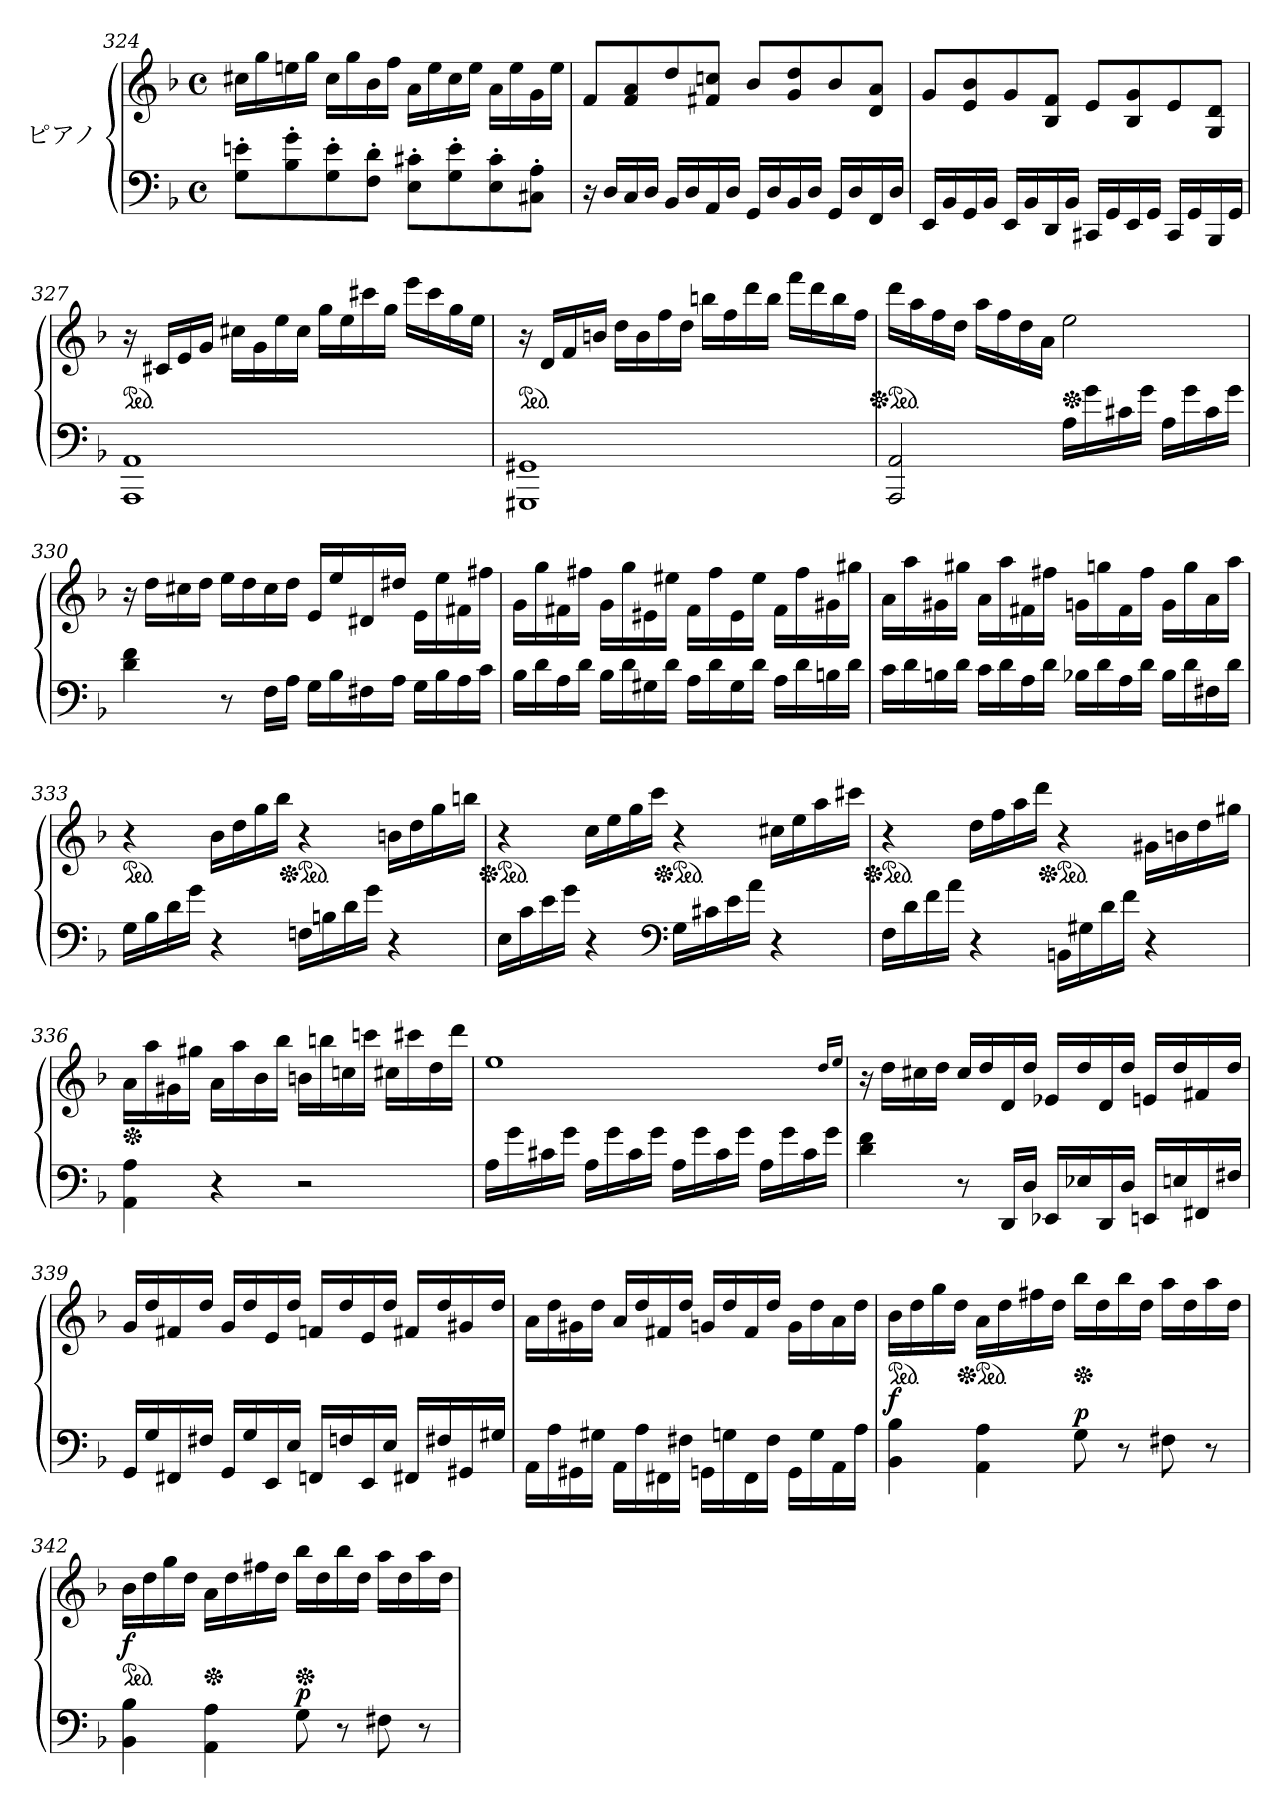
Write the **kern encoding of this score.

**kern	**kern	**dynam
*part1	*part1	*part1
*staff2	*staff1	*staff1/2
*I"ピアノ	*	*
*clefF4	*clefG2	*
*k[b-]	*k[b-]	*
*M4/4	*M4/4	*
*met(c)	*met(c)	*
=324	=324	=324
8G\' 8en\'L	16cc#X\LL	.
.	16gg\	.
8B-\' 8g\'	16een\	.
.	16gg\JJ	.
8G\' 8e\'	16cc#\LL	.
.	16gg\	.
8F\' 8d\'J	16b-\	.
.	16ff\JJ	.
8E\' 8c#X\'L	16a\LL	.
.	16ee\	.
8G\' 8e\'	16cc#\	.
.	16ee\JJ	.
8E\' 8c#\'	16a\LL	.
.	16ee\	.
8C#X\' 8A\'J	16g\	.
.	16ee\JJ	.
!!LO:LB:g=z
=325	=325	=325
16r	8f/L	.
16D/LL	.	.
16C/	8f/ 8a/	.
16D/JJ	.	.
16BB-/LL	8dd/	.
16D/	.	.
16AA/	8f#X/ 8ccn/J	.
16D/JJ	.	.
16GG/LL	8b-/L	.
16D/	.	.
16BB-/	8g/ 8dd/	.
16D/JJ	.	.
16GG/LL	8b-/	.
16D/	.	.
16FF/	8d/ 8a/J	.
16D/JJ	.	.
=326	=326	=326
16EE/LL	8g/L	.
16BB-/	.	.
16GG/	8e/ 8b-/	.
16BB-/JJ	.	.
16EE/LL	8g/	.
16BB-/	.	.
16DD/	8B-/ 8f/J	.
16BB-/JJ	.	.
16CC#X/LL	8e/L	.
16GG/	.	.
16EE/	8B-/ 8g/	.
16GG/JJ	.	.
16CC#/LL	8e/	.
16GG/	.	.
16BBB-/	8G/ 8d/J	.
16GG/JJ	.	.
!!LO:PB:g=z
=327	=327	=327
*	*ped	*
1AAA 1AA	16r	.
.	16c#X/LL	.
.	16e/	.
.	16g/JJ	.
.	16cc#X\LL	.
.	16g\	.
.	16ee\	.
.	16cc#\JJ	.
.	16gg\LL	.
.	16ee\	.
.	16ccc#X\	.
.	16gg\JJ	.
.	16eee\LL	.
.	16ccc#\	.
.	16gg\	.
.	16ee\JJ	.
=328	=328	=328
*	*ped	*
1GGG#X 1GG#X	16r	.
.	16d/LL	.
.	16f/	.
.	16bn/JJ	.
.	16dd\LL	.
.	16b\	.
.	16ff\	.
.	16dd\JJ	.
.	16bbn\LL	.
.	16ff\	.
.	16ddd\	.
.	16bb\JJ	.
.	16fff\LL	.
.	16ddd\	.
.	16bb\	.
.	16ff\JJ	.
!!LO:LB:g=z
=329	=329	=329
*	*Xped	*
*	*ped	*
2AAA/ 2AA/	16ddd\LL	.
.	16aa\	.
.	16ff\	.
.	16dd\JJ	.
.	16aa\LL	.
.	16ff\	.
.	16dd\	.
.	16a\JJ	.
*	*Xped	*
16A\LL	2ee\	.
16g\	.	.
16c#X\	.	.
16g\JJ	.	.
16A\LL	.	.
16g\	.	.
16c#\	.	.
16g\JJ	.	.
=330	=330	=330
4d\ 4f\	16r	.
.	16dd\LL	.
.	16cc#X\	.
.	16dd\JJ	.
8r	16ee\LL	.
.	16dd\	.
16F\LL	16cc#\	.
16A\JJ	16dd\JJ	.
16G\LL	16e/LL	.
16B-\	16ee/	.
16F#X\	16d#X/	.
16A\JJ	16dd#X/JJ	.
16G\LL	16e\LL	.
16B-\	16ee\	.
16A\	16f#X\	.
16c\JJ	16ff#X\JJ	.
!!LO:LB:g=z
=331	=331	=331
16B-\LL	16g\LL	.
16d\	16gg\	.
16A\	16f#X\	.
16d\JJ	16ff#X\JJ	.
16B-\LL	16g\LL	.
16d\	16gg\	.
16G#X\	16e#X\	.
16d\JJ	16ee#X\JJ	.
16A\LL	16f#\LL	.
16d\	16ff#\	.
16G#\	16e#\	.
16d\JJ	16ee#\JJ	.
16A\LL	16f#\LL	.
16d\	16ff#\	.
16Bn\	16g#X\	.
16d\JJ	16gg#X\JJ	.
=332	=332	=332
16c\LL	16a\LL	.
16d\	16aa\	.
16Bn\	16g#X\	.
16d\JJ	16gg#X\JJ	.
16c\LL	16a\LL	.
16d\	16aa\	.
16A\	16f#X\	.
16d\JJ	16ff#X\JJ	.
16B-X\LL	16gn\LL	.
16d\	16ggn\	.
16A\	16f#\	.
16d\JJ	16ff#\JJ	.
16B-\LL	16g\LL	.
16d\	16gg\	.
16F#X\	16a\	.
16d\JJ	16aa\JJ	.
!!LO:LB:g=z
=333	=333	=333
*	*ped	*
16G\LL	4r	.
16B-\	.	.
16d\	.	.
16g\JJ	.	.
4r	16b-\LL	.
.	16dd\	.
.	16gg\	.
.	16bb-\JJ	.
*	*Xped	*
*	*ped	*
16Fn\LL	4r	.
16Bn\	.	.
16d\	.	.
16g\JJ	.	.
4r	16bn\LL	.
.	16dd\	.
.	16gg\	.
.	16bbn\JJ	.
=334	=334	=334
*	*Xped	*
*	*ped	*
16E\LL	4r	.
16c\	.	.
16e\	.	.
16g\JJ	.	.
4r	16cc\LL	.
.	16ee\	.
.	16gg\	.
.	16ccc\JJ	.
*clefF4	*	*
*	*Xped	*
*	*ped	*
16G\LL	4r	.
16c#X\	.	.
16e\	.	.
16a\JJ	.	.
4r	16cc#X\LL	.
.	16ee\	.
.	16aa\	.
.	16ccc#X\JJ	.
!!LO:LB:g=z
=335	=335	=335
*	*Xped	*
*	*ped	*
16F\LL	4r	.
16d\	.	.
16f\	.	.
16a\JJ	.	.
4r	16dd\LL	.
.	16ff\	.
.	16aa\	.
.	16ddd\JJ	.
*	*Xped	*
*	*ped	*
16BBn\LL	4r	.
16G#X\	.	.
16d\	.	.
16f\JJ	.	.
4r	16g#X\LL	.
.	16bn\	.
.	16dd\	.
.	16gg#X\JJ	.
=336	=336	=336
*	*Xped	*
4AA\ 4A\	16a\LL	.
.	16aa\	.
.	16g#X\	.
.	16gg#X\JJ	.
4r	16a\LL	.
.	16aa\	.
.	16b-\	.
.	16bb-\JJ	.
2r	16bn\LL	.
.	16bbn\	.
.	16ccn\	.
.	16cccn\JJ	.
.	16cc#X\LL	.
.	16ccc#X\	.
.	16dd\	.
.	16ddd\JJ	.
!!LO:PB:g=z
=337	=337	=337
16A\LL	1ee	.
16g\	.	.
16c#X\	.	.
16g\JJ	.	.
16A\LL	.	.
16g\	.	.
16c#\	.	.
16g\JJ	.	.
16A\LL	.	.
16g\	.	.
16c#\	.	.
16g\JJ	.	.
16A\LL	.	.
16g\	.	.
16c#\	.	.
16g\JJ	.	.
.	16qdd/LL	.
.	16qee/JJ	.
=338	=338	=338
4d\ 4f\	16r	.
.	16dd\LL	.
.	16cc#X\	.
.	16dd\JJ	.
8r	16cc#/LL	.
.	16dd/	.
16DD/LL	16d/	.
16D/JJ	16dd/JJ	.
16EE-X/LL	16e-X/LL	.
16E-X/	16dd/	.
16DD/	16d/	.
16D/JJ	16dd/JJ	.
16EEn/LL	16en/LL	.
16En/	16dd/	.
16FF#X/	16f#X/	.
16F#X/JJ	16dd/JJ	.
!!LO:LB:g=z
=339	=339	=339
16GG/LL	16g/LL	.
16G/	16dd/	.
16FF#X/	16f#X/	.
16F#X/JJ	16dd/JJ	.
16GG/LL	16g/LL	.
16G/	16dd/	.
16EE/	16e/	.
16E/JJ	16dd/JJ	.
16FFn/LL	16fn/LL	.
16Fn/	16dd/	.
16EE/	16e/	.
16E/JJ	16dd/JJ	.
16FF#X/LL	16f#X/LL	.
16F#X/	16dd/	.
16GG#X/	16g#X/	.
16G#X/JJ	16dd/JJ	.
=340	=340	=340
16AA\LL	16a\LL	.
16A\	16dd\	.
16GG#X\	16g#X\	.
16G#X\JJ	16dd\JJ	.
16AA\LL	16a/LL	.
16A\	16dd/	.
16FF#X\	16f#X/	.
16F#X\JJ	16dd/JJ	.
16GGn\LL	16gn/LL	.
16Gn\	16dd/	.
16FF#\	16f#/	.
16F#\JJ	16dd/JJ	.
16GG\LL	16g\LL	.
16G\	16dd\	.
16AA\	16a\	.
16A\JJ	16dd\JJ	.
!!LO:LB:g=z
=341	=341	=341
*	*ped	*
!	!	!LO:DY:a=2
4BB-\ 4B-\	16b-\LL	f
.	16dd\	.
.	16gg\	.
.	16dd\JJ	.
*	*Xped	*
*	*ped	*
4AA\ 4A\	16a\LL	.
.	16dd\	.
.	16ff#X\	.
.	16dd\JJ	.
*	*Xped	*
!	!	!LO:DY:a=2
8G\	16bb-\LL	p
.	16dd\	.
8r	16bb-\	.
.	16dd\JJ	.
8F#X\	16aa\LL	.
.	16dd\	.
8r	16aa\	.
.	16dd\JJ	.
=342	=342	=342
*	*ped	*
!	!	!LO:DY:b
4BB-\ 4B-\	16b-\LL	f
.	16dd\	.
.	16gg\	.
.	16dd\JJ	.
*	*Xped	*
4AA\ 4A\	16a\LL	.
.	16dd\	.
.	16ff#X\	.
.	16dd\JJ	.
*	*Xped	*
!	!	!LO:DY:a=2
8G\	16bb-\LL	p
.	16dd\	.
8r	16bb-\	.
.	16dd\JJ	.
8F#X\	16aa\LL	.
.	16dd\	.
8r	16aa\	.
.	16dd\JJ	.
=	=	=
*-	*-	*-
